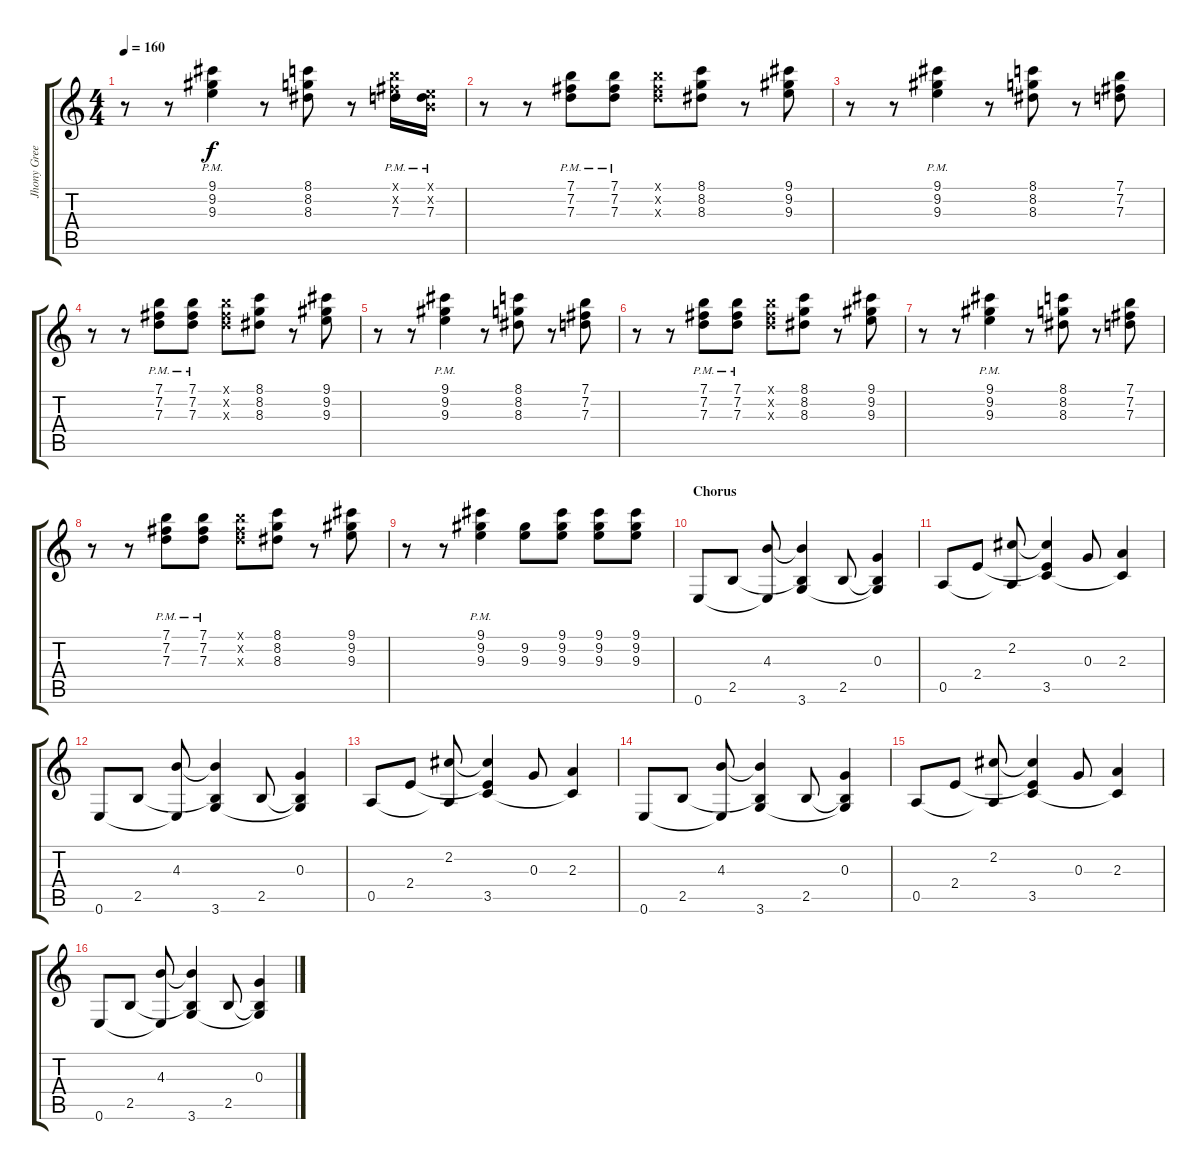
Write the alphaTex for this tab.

\track ("Jhony Greenwood (Dist)" "Jhony Gree") {instrument distortionguitar}
\staff {score tabs}
\tuning (E4 B3 G3 D3 A2 E2) {hide}
\ts (4 4)
\tempo 160
\clef g2
\ks c
r.8{dy f} r.8 (9.1{pm} 9.2{pm} 9.3{pm}).4 r.8 (8.1 8.2 8.3).8 r.8 (7.1{x} 7.2{x} 7.3{pm}).16 (0.1{x} 0.2{x} 7.3{pm}).16 |
r.8 r.8 (7.1{pm} 7.2{pm} 7.3{pm}).8 (7.1{pm} 7.2{pm} 7.3{pm}).8 (7.1{x} 7.2{x} 7.3{x}).8 (8.1 8.2 8.3).8 r.8 (9.1 9.2 9.3).8 |
r.8 r.8 (9.1{pm} 9.2{pm} 9.3{pm}).4 r.8 (8.1 8.2 8.3).8 r.8 (7.1 7.2 7.3).8 |
r.8 r.8 (7.1{pm} 7.2{pm} 7.3{pm}).8 (7.1{pm} 7.2{pm} 7.3{pm}).8 (7.1{x} 7.2{x} 7.3{x}).8 (8.1 8.2 8.3).8 r.8 (9.1 9.2 9.3).8 |
r.8 r.8 (9.1{pm} 9.2{pm} 9.3{pm}).4 r.8 (8.1 8.2 8.3).8 r.8 (7.1 7.2 7.3).8 |
r.8 r.8 (7.1{pm} 7.2{pm} 7.3{pm}).8 (7.1{pm} 7.2{pm} 7.3{pm}).8 (7.1{x} 7.2{x} 7.3{x}).8 (8.1 8.2 8.3).8 r.8 (9.1 9.2 9.3).8 |
r.8 r.8 (9.1{pm} 9.2{pm} 9.3{pm}).4 r.8 (8.1 8.2 8.3).8 r.8 (7.1 7.2 7.3).8 |
r.8 r.8 (7.1{pm} 7.2{pm} 7.3{pm}).8 (7.1{pm} 7.2{pm} 7.3{pm}).8 (7.1{x} 7.2{x} 7.3{x}).8 (8.1 8.2 8.3).8 r.8 (9.1 9.2 9.3).8 |
r.8 r.8 (9.1{pm} 9.2{pm} 9.3{pm}).4 (9.2 9.3).8 (9.1 9.2 9.3).8 (9.1 9.2 9.3).8 (9.1 9.2 9.3).8 |
\section ("" "Chorus")
0.6.8 2.5.8 (4.3 0.6{t}).8 (4.3{t} 2.5{t} 3.6).4 2.5.8 (0.3 2.5{t} 3.6{t}).4 |
0.5.8 2.4.8 (2.2 0.5{t}).8 (2.2{t} 2.4{t} 3.5).4 0.3.8 (2.3 3.5{t}).4 |
0.6.8 2.5.8 (4.3 0.6{t}).8 (4.3{t} 2.5{t} 3.6).4 2.5.8 (0.3 2.5{t} 3.6{t}).4 |
0.5.8 2.4.8 (2.2 0.5{t}).8 (2.2{t} 2.4{t} 3.5).4 0.3.8 (2.3 3.5{t}).4 |
0.6.8 2.5.8 (4.3 0.6{t}).8 (4.3{t} 2.5{t} 3.6).4 2.5.8 (0.3 2.5{t} 3.6{t}).4 |
0.5.8 2.4.8 (2.2 0.5{t}).8 (2.2{t} 2.4{t} 3.5).4 0.3.8 (2.3 3.5{t}).4 |
0.6.8 2.5.8 (4.3 0.6{t}).8 (4.3{t} 2.5{t} 3.6).4 2.5.8 (0.3 2.5{t} 3.6{t}).4
